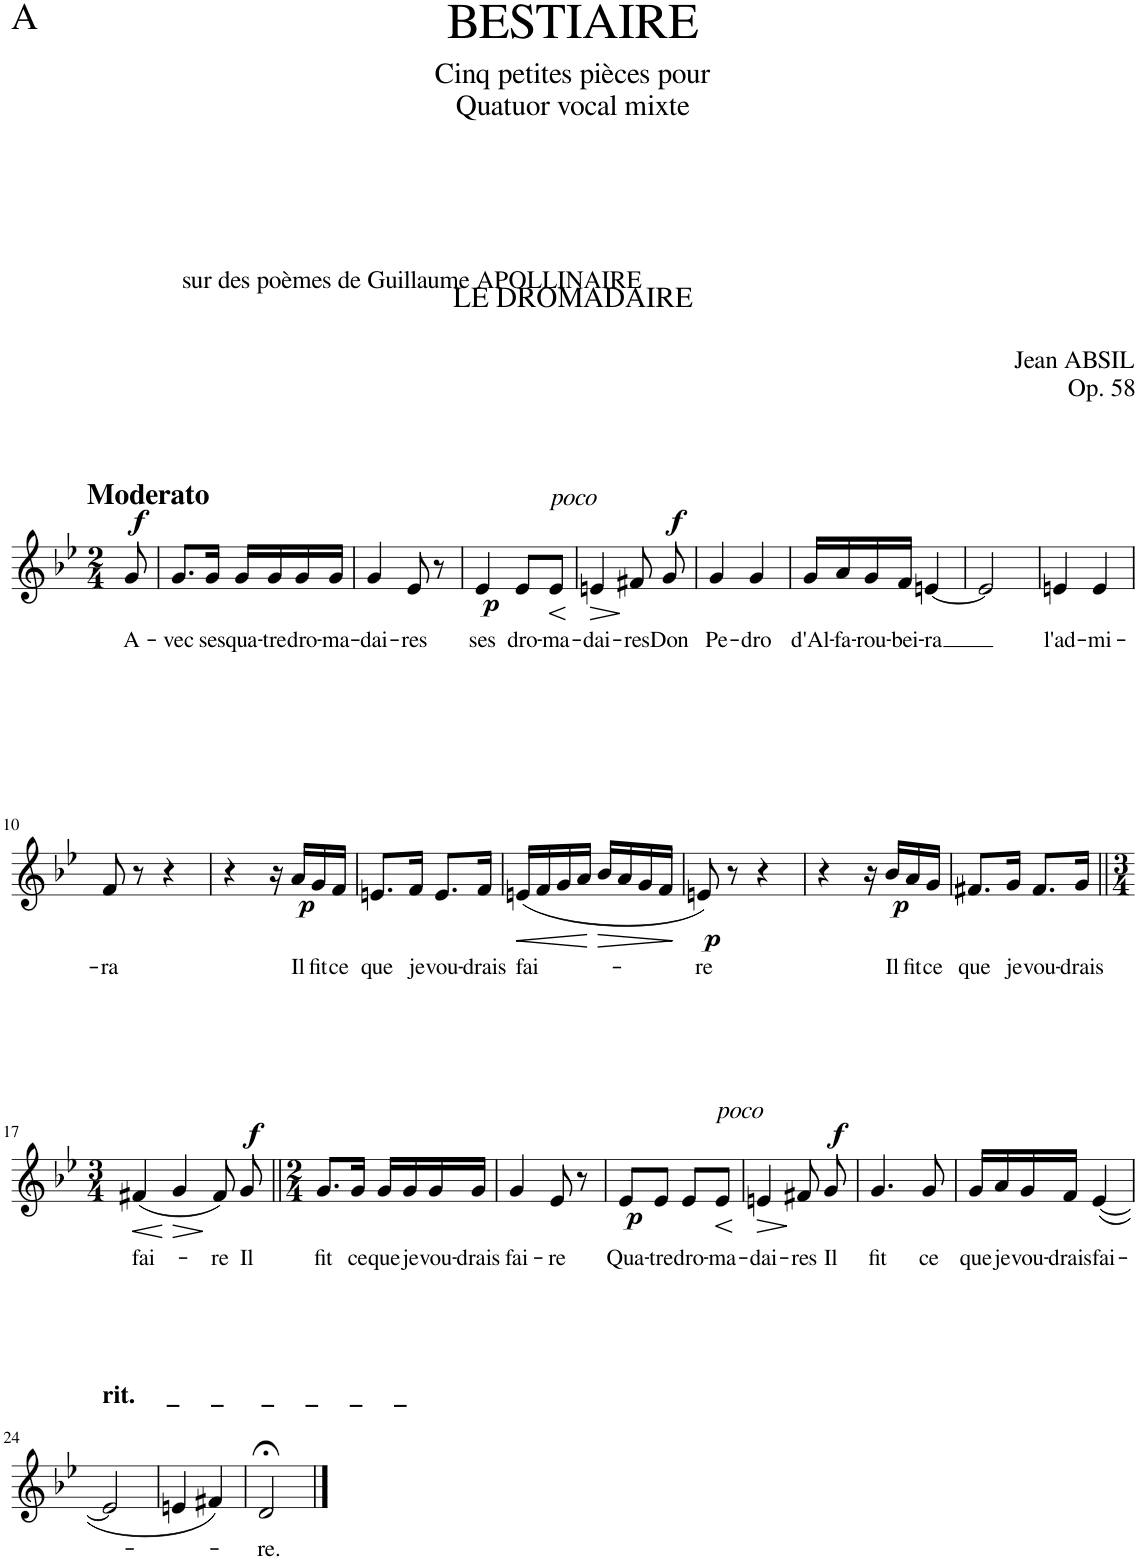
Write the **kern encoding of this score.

**kern	**text	**dynam
*part1	*part1	*part1
*staff1	*staff1	*staff1
*I"ALTO	*	*
*clefG2	*	*
*k[b-e-]	*	*
*M2/4	*	*
=1	=1	=1
!LO:TX:a:B:t=Moderato	!	!
!	!LO:LY:b	!LO:DY:a
8g/	A-	f
=2	=2	=2
!	!LO:LY:b	!
8.g/L	-vec	.
!	!LO:LY:b	!
16g/Jk	ses	.
!	!LO:LY:b	!
16g/LL	qua-	.
!	!LO:LY:b	!
16g/	-tre	.
!	!LO:LY:b	!
16g/	dro-	.
!	!LO:LY:b	!
16g/JJ	-ma-	.
=3	=3	=3
!	!LO:LY:b	!
4g/	-dai-	.
!	!LO:LY:b	!
8e-/	-res	.
8r	.	.
=4	=4	=4
!	!LO:LY:b	!LO:DY:b
4e-/	ses	p
!	!LO:LY:b	!
8e-/L	dro-	.
!LO:TX:a:i:t=poco	!	!
!	!LO:LY:b	!LO:HP:b
8e-/J	-ma-	<
.	.	[
=5	=5	=5
!	!LO:LY:b	!LO:HP:b
4en/	-dai-	>
!	!LO:LY:b	!
8f#X/	-res	]
!	!LO:LY:b	!LO:DY:a
8g/	Don	f
=6	=6	=6
!	!LO:LY:b	!
4g/	Pe-	.
!	!LO:LY:b	!
4g/	-dro	.
=7	=7	=7
!	!LO:LY:b	!
16g/LL	d'Al-	.
!	!LO:LY:b	!
16a/	-fa-	.
!	!LO:LY:b	!
16g/	-rou-	.
!	!LO:LY:b	!
16f/JJ	-bei-	.
!	!LO:LY:b	!
[4en/	-ra	.
=8	=8	=8
2e/]	.	.
=9	=9	=9
!	!LO:LY:b	!
4en/	l'ad-	.
!	!LO:LY:b	!
4e/	-mi-	.
!!LO:LB:g=z
=10	=10	=10
!	!LO:LY:b	!
8f/	-ra	.
8r	.	.
4r	.	.
=11	=11	=11
4r	.	.
16r	.	.
!	!LO:LY:b	!LO:DY:b
16a/LL	Il	p
!	!LO:LY:b	!
16g/	fit	.
!	!LO:LY:b	!
16f/JJ	ce	.
=12	=12	=12
!	!LO:LY:b	!
8.en/L	que	.
!	!LO:LY:b	!
16f/Jk	je	.
!	!LO:LY:b	!
8.e/L	vou-	.
!	!LO:LY:b	!
16f/Jk	-drais	.
=13	=13	=13
!	!LO:LY:b	!LO:HP:b
(16en/LL	fai-	<
16f/	.	.
16g/	.	.
16a/JJ	.	.
!	!	!LO:HP:n=1:b
16b-/LL	.	[ >
16a/	.	.
16g/	.	.
16f/JJ	.	.
.	.	]
=14	=14	=14
!	!LO:LY:b	!LO:DY:b
8en/)	-re	p
8r	.	.
4r	.	.
=15	=15	=15
4r	.	.
16r	.	.
!	!LO:LY:b	!LO:DY:b
16b-/LL	Il	p
!	!LO:LY:b	!
16a/	fit	.
!	!LO:LY:b	!
16g/JJ	ce	.
=16	=16	=16
!	!LO:LY:b	!
8.f#X/L	que	.
!	!LO:LY:b	!
16g/Jk	je	.
!	!LO:LY:b	!
8.f#/L	vou-	.
!	!LO:LY:b	!
16g/Jk	-drais	.
!!LO:LB:g=z
=17||	=17||	=17||
*M3/4	*	*
!	!LO:LY:b	!LO:HP:b
(4f#X/	fai-	<
!	!	!LO:HP:n=1:b
4g/	.	[ >
!	!LO:LY:b	!
8f#/)	re	]
!	!LO:LY:b	!LO:DY:a
8g/	Il	f
=18||	=18||	=18||
*M2/4	*	*
!	!LO:LY:b	!
8.g/L	fit	.
!	!LO:LY:b	!
16g/Jk	ce	.
!	!LO:LY:b	!
16g/LL	que	.
!	!LO:LY:b	!
16g/	je	.
!	!LO:LY:b	!
16g/	vou-	.
!	!LO:LY:b	!
16g/JJ	-drais	.
=19	=19	=19
!	!LO:LY:b	!
4g/	fai-	.
!	!LO:LY:b	!
8e-/	-re	.
8r	.	.
=20	=20	=20
!	!LO:LY:b	!LO:DY:b
8e-/L	Qua-	p
!	!LO:LY:b	!
8e-/J	-tre	.
!	!LO:LY:b	!
8e-/L	dro-	.
!LO:TX:a:i:t=poco	!	!
!	!LO:LY:b	!LO:HP:b
8e-/J	-ma-	<
.	.	[
=21	=21	=21
!	!LO:LY:b	!LO:HP:b
4en/	-dai-	>
!	!LO:LY:b	!
8f#X/	-res	]
!	!LO:LY:b	!LO:DY:a
8g/	Il	f
=22	=22	=22
!	!LO:LY:b	!
4.g/	fit	.
!	!LO:LY:b	!
8g/	ce	.
=23	=23	=23
!	!LO:LY:b	!
16g/LL	que	.
!	!LO:LY:b	!
16a/	je	.
!	!LO:LY:b	!
16g/	vou-	.
!	!LO:LY:b	!
16f/JJ	-drais	.
!	!LO:LY:b	!
([4e-/	fai-	.
!!LO:LB:g=z
=24	=24	=24
!LO:TX:a:B:t=rit.     _     _      _     _     _     _	!	!
2e-/]	.	.
=25	=25	=25
4en/	.	.
4f#X/)	.	.
=26	=26	=26
!	!LO:LY:b	!
2d;</	-re.	.
==	==	==
*-	*-	*-
